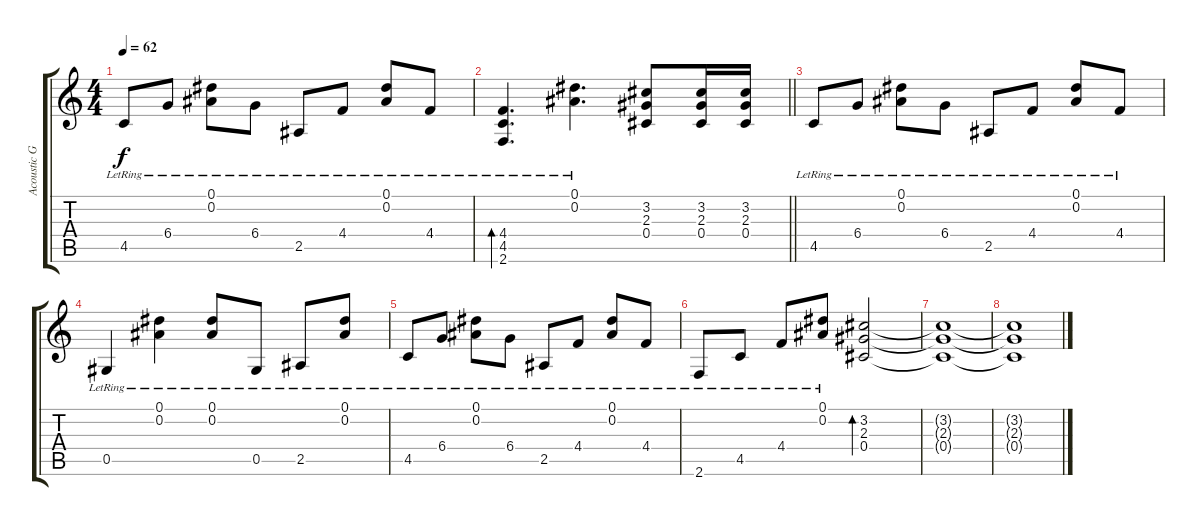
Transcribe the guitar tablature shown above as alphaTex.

\track ("Acoustic Gtr. 2" "Acoustic G") {instrument acousticguitarsteel}
\staff {score tabs}
\tuning (Eb4 Bb3 Gb3 Db3 Ab2 Eb2) {hide}
\ts (4 4)
\tempo 62
\clef g2
\ks c
4.5{lr}.8{dy f} 6.4{lr}.8 (0.1{lr} 0.2{lr}).8 6.4{lr}.8 2.5{lr}.8 4.4{lr}.8 (0.1{lr} 0.2{lr}).8 4.4{lr}.8 |
\barLineRight lightlight
(4.4 4.5 2.6{lr}).4{d bd 120} (0.1{lr} 0.2{lr}).4{d} (3.2 2.3 0.4).8 (3.2 2.3 0.4).16 (3.2 2.3 0.4).16 |
\section ("" "")
4.5{lr}.8 6.4{lr}.8 (0.1{lr} 0.2{lr}).8 6.4{lr}.8 2.5{lr}.8 4.4{lr}.8 (0.1{lr} 0.2{lr}).8 4.4{lr}.8 |
0.5{lr}.4 (0.1{lr} 0.2{lr}).4 (0.1{lr} 0.2{lr}).8 0.5{lr}.8 2.5{lr}.8 (0.1{lr} 0.2{lr}).8 |
4.5{lr}.8 6.4{lr}.8 (0.1{lr} 0.2{lr}).8 6.4{lr}.8 2.5{lr}.8 4.4{lr}.8 (0.1{lr} 0.2{lr}).8 4.4{lr}.8 |
2.6{lr}.8 4.5{lr}.8 4.4{lr}.8 (0.1{lr} 0.2{lr}).8 (3.2 2.3 0.4).2{bd 120} |
(3.2{t} 2.3{t} 0.4{t}).1 |
(3.2{t} 2.3{t} 0.4{t}).1
